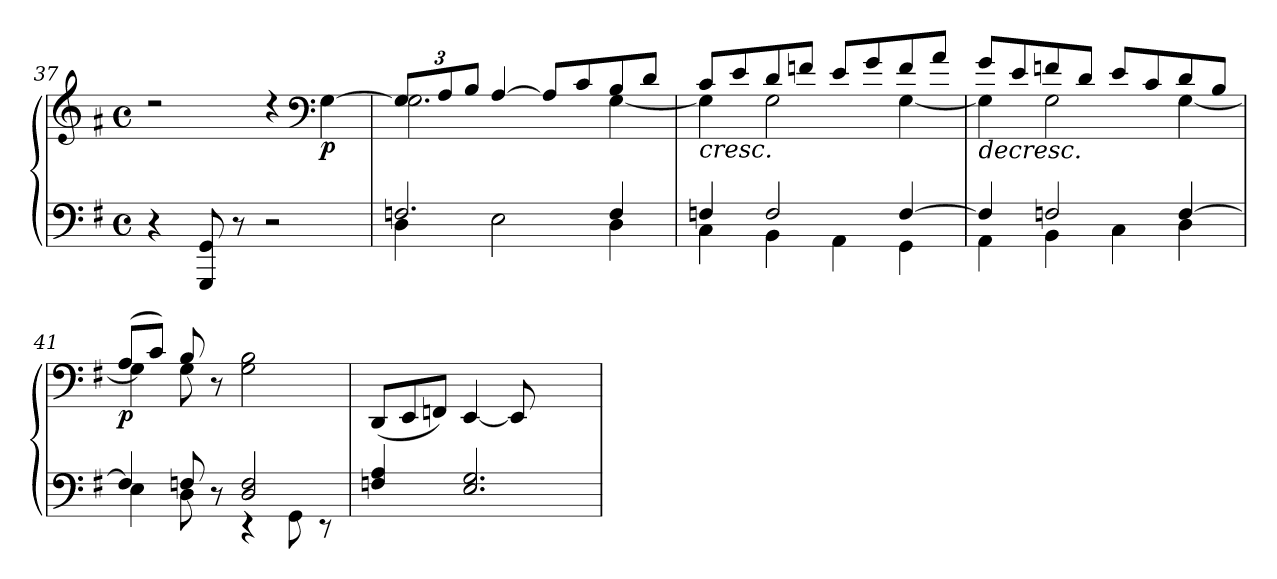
**kern	**kern	**dynam
*part1	*part1	*part1
*staff2	*staff1	*staff1/2
*clefF4	*clefG3	*
*k[f#]	*k[f#]	*
*M4/4	*M4/4	*
*met(c)	*met(c)	*
=37	=37	=37
4r	2rcc	.
8GGG/ 8GG/	.	.
8r	.	.
2rE	4rb	.
*	*clefF4	*
!	!	!LO:DY:b
.	[>4G\	p
!!LO:LB:g=z
=38	=38	=38
*^	*^	*
2.Fn/	4D\	12G/L]	2.G\	.
.	.	12A/	.	.
.	.	12B/J	.	.
.	2E\	(>[>4A/	.	.
.	.	8A/L]	.	.
.	.	8c/	.	.
4F/	4D\	8B/	[<4G\	.
.	.	8d/J	.	.
=39	=39	=39	=39	=39
!	!	!	!	!LO:HP:b
4Fn/	4C\	8c/L	4G\]	<
.	.	8e/	.	.
2F/	4BB\	8d/	2G\	.
.	.	8fn/J	.	.
.	4AA\	8e/L	.	.
.	.	8g/	.	.
[>4F/	4GG\	8f/	[<4G\	.
.	.	8a/J	.	.
=40	=40	=40	=40	=40
!	!	!	!	!LO:HP:b
4F/]	4AA\	8g/L	4G\]	>
.	.	8e/	.	.
2Fn/	4BB\	8fn/	2G\	.
.	.	8d/J	.	.
.	4C\	8e/L	.	.
.	.	8c/	.	.
[>4F/	4D\	8d/	[<4G\	.
.	.	8B/J	.	[
!!LO:LB:g=z	!!
=41	=41	=41	=41	=41
!	!	!	!	!LO:DY:b
4Fn/]	4E\	(>8A/L	4G\]	p
.	.	8c/J)	.	.
8Fn/	8D\	8B/	8G\	.
8ryy	8r	2ryy	8r	.
4rEE	2D/ 2F/	.	2G\ 2B\	.
8GG\	.	.	.	.
8rEE	.	8ryy	.	.
*v	*v	*	*	*
*	*v	*v	*
=42	=42	=42
4Fn/ 4A/	(<8DD/L	.
.	8EE/	.
8ryy	8FF/J)	.
2.E/ 2.G/	[<4EE/	.
.	8EE/L]	]
.	4.ryy	.
=	=	=
*-	*-	*-
